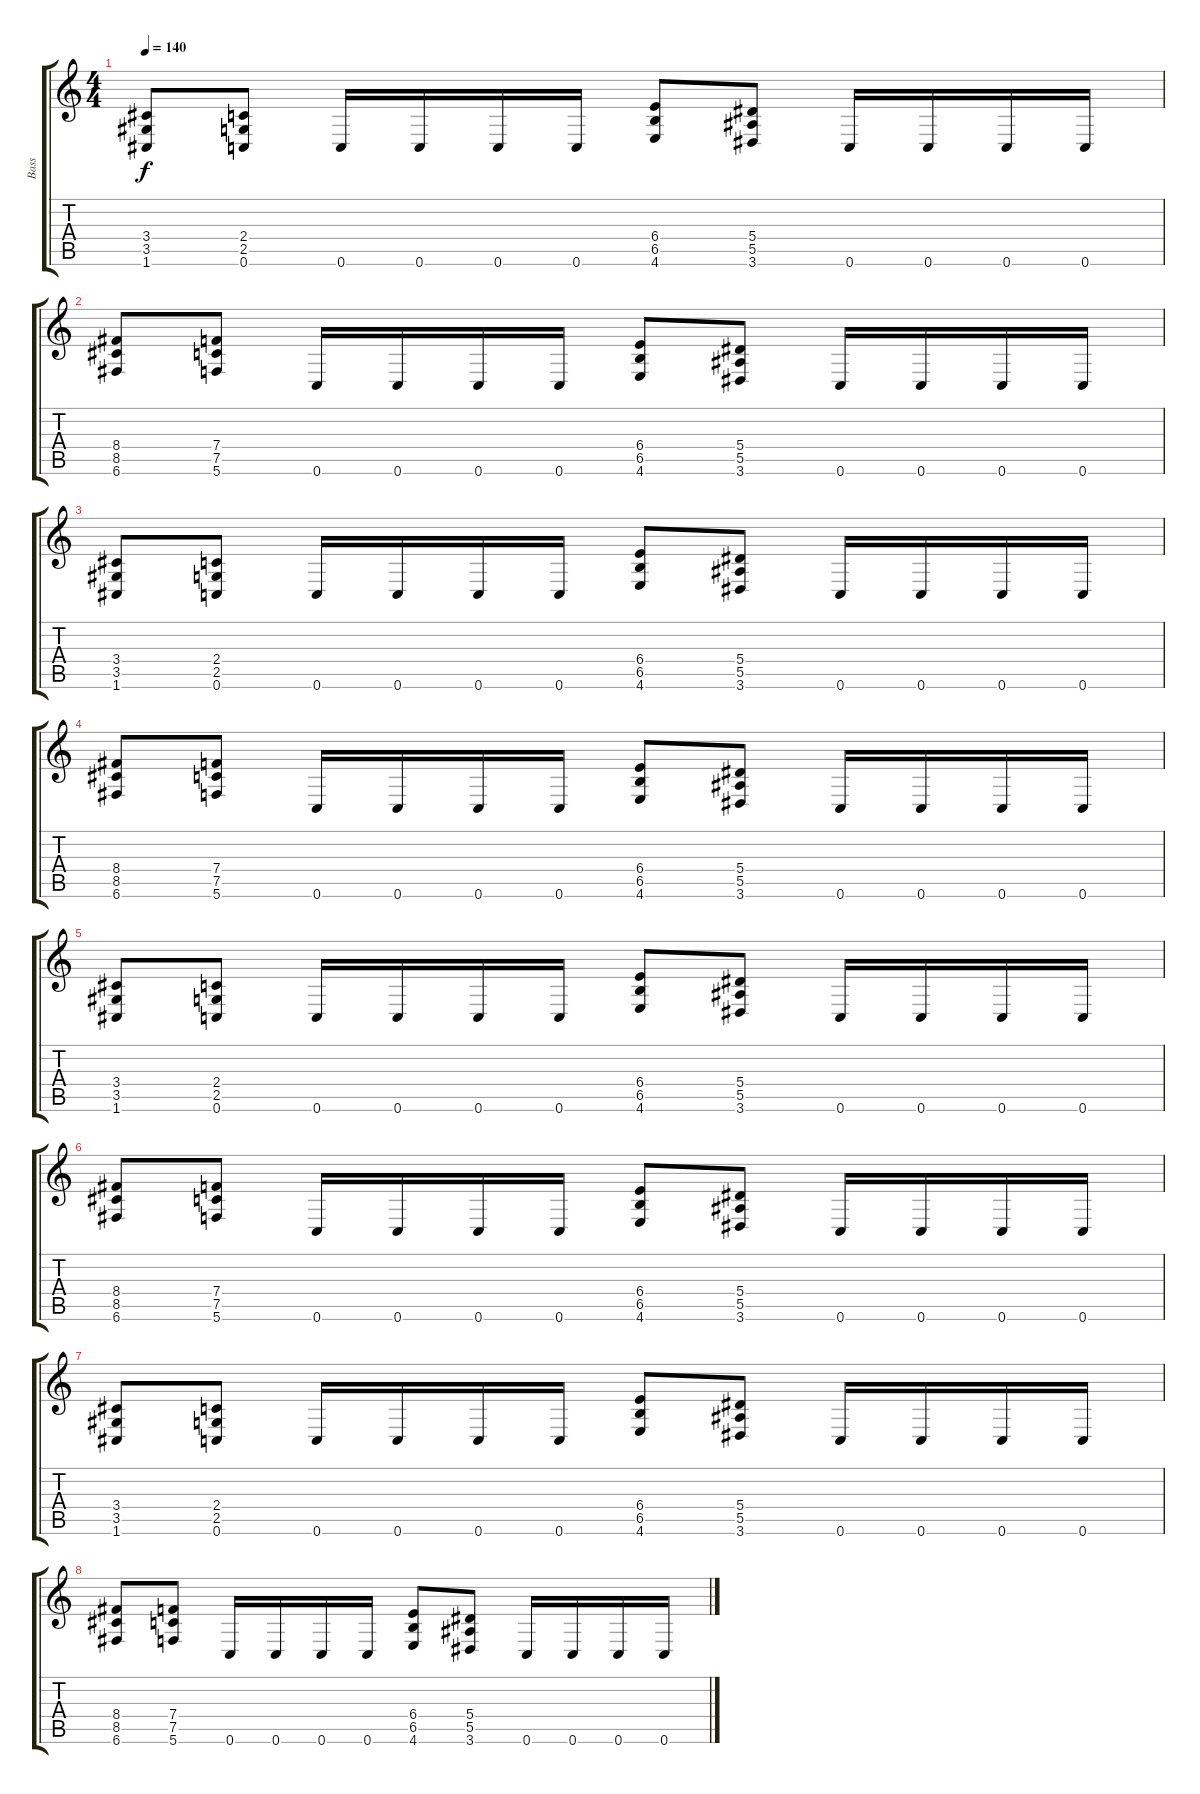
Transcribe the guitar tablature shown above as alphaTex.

\track ("Bass" "Bass") {instrument electricbasspick}
\staff {score tabs}
\tuning (C4 G3 Eb3 Bb2 F2 C2) {hide}
\ts (4 4)
\tempo 140
\clef g2
\ks c
(3.4 3.5 1.6).8{dy f} (2.4 2.5 0.6).8 0.6.16 0.6.16 0.6.16 0.6.16 (6.4 6.5 4.6).8 (5.4 5.5 3.6).8 0.6.16 0.6.16 0.6.16 0.6.16 |
(8.4 8.5 6.6).8 (7.4 7.5 5.6).8 0.6.16 0.6.16 0.6.16 0.6.16 (6.4 6.5 4.6).8 (5.4 5.5 3.6).8 0.6.16 0.6.16 0.6.16 0.6.16 |
(3.4 3.5 1.6).8 (2.4 2.5 0.6).8 0.6.16 0.6.16 0.6.16 0.6.16 (6.4 6.5 4.6).8 (5.4 5.5 3.6).8 0.6.16 0.6.16 0.6.16 0.6.16 |
(8.4 8.5 6.6).8 (7.4 7.5 5.6).8 0.6.16 0.6.16 0.6.16 0.6.16 (6.4 6.5 4.6).8 (5.4 5.5 3.6).8 0.6.16 0.6.16 0.6.16 0.6.16 |
(3.4 3.5 1.6).8 (2.4 2.5 0.6).8 0.6.16 0.6.16 0.6.16 0.6.16 (6.4 6.5 4.6).8 (5.4 5.5 3.6).8 0.6.16 0.6.16 0.6.16 0.6.16 |
(8.4 8.5 6.6).8 (7.4 7.5 5.6).8 0.6.16 0.6.16 0.6.16 0.6.16 (6.4 6.5 4.6).8 (5.4 5.5 3.6).8 0.6.16 0.6.16 0.6.16 0.6.16 |
(3.4 3.5 1.6).8 (2.4 2.5 0.6).8 0.6.16 0.6.16 0.6.16 0.6.16 (6.4 6.5 4.6).8 (5.4 5.5 3.6).8 0.6.16 0.6.16 0.6.16 0.6.16 |
(8.4 8.5 6.6).8 (7.4 7.5 5.6).8 0.6.16 0.6.16 0.6.16 0.6.16 (6.4 6.5 4.6).8 (5.4 5.5 3.6).8 0.6.16 0.6.16 0.6.16 0.6.16
